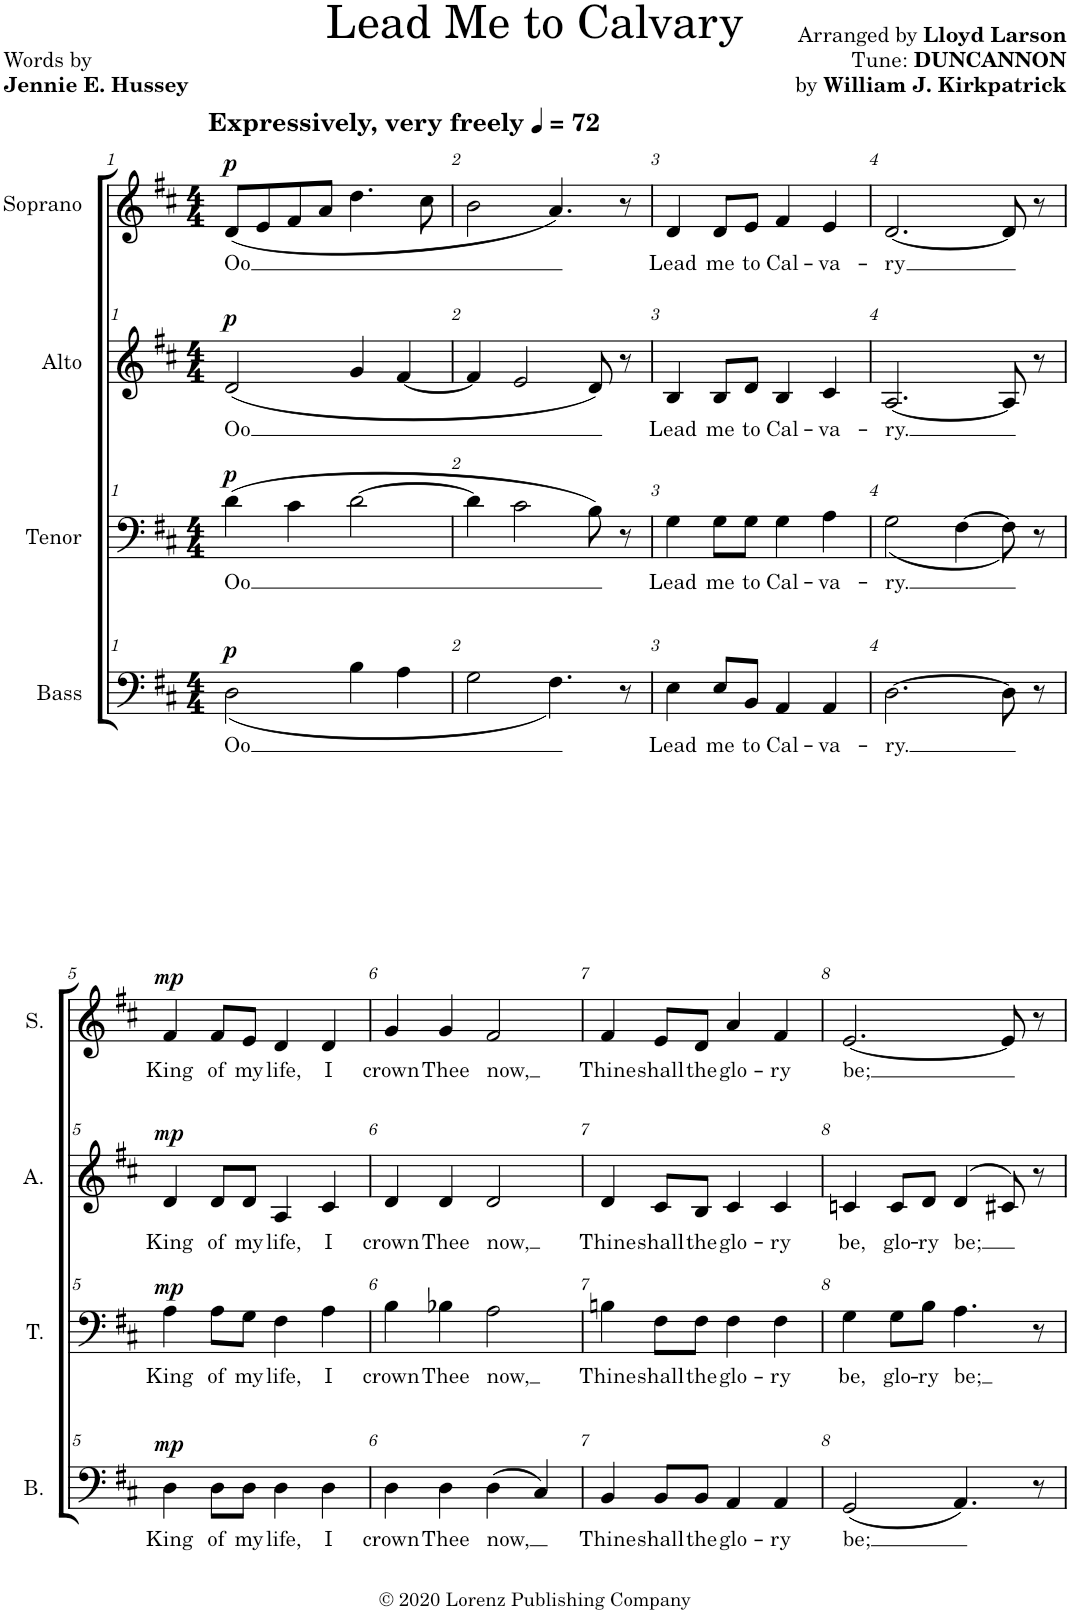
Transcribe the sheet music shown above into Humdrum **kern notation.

**kern	**text	**dynam	**kern	**text	**dynam	**kern	**text	**dynam	**kern	**text	**dynam	**kern
*part5	*part5	*part5	*part4	*part4	*part4	*part3	*part3	*part3	*part2	*part2	*part2	*part1
*staff5	*staff5	*staff5	*staff4	*staff4	*staff4	*staff3	*staff3	*staff3	*staff2	*staff2	*staff2	*staff1
*I"Bass	*	*	*I"Tenor	*	*	*I"Alto	*	*	*I"Soprano	*	*	*I"Solo
*I'B.	*	*	*I'T.	*	*	*I'A.	*	*	*I'S.	*	*	*I'Solo
*clefF4	*	*	*clefF4	*	*	*clefG2	*	*	*clefG2	*	*	*clefG2
*k[f#c#]	*	*	*k[f#c#]	*	*	*k[f#c#]	*	*	*k[f#c#]	*	*	*k[f#c#]
*M4/4	*	*	*M4/4	*	*	*M4/4	*	*	*M4/4	*	*	*M4/4
*MM72	*	*	*MM72	*	*	*MM72	*	*	*MM72	*	*	*MM72
=1	=1	=1	=1	=1	=1	=1	=1	=1	=1	=1	=1	=1
!	!	!	!	!	!	!	!	!	!	!	!	!LO:TX:a:B:t=Expressively, very freely
!	!LO:LY:b	!LO:DY:a	!	!LO:LY:b	!LO:DY:a	!	!LO:LY:b	!LO:DY:a	!	!LO:LY:b	!LO:DY:a	!
(<2D\	Oo	p	(>4d\	Oo	p	(<2d/	Oo	p	(<8d/L	Oo	p	1r
.	.	.	.	.	.	.	.	.	8e/	.	.	.
.	.	.	4c#\	.	.	.	.	.	8f#/	.	.	.
.	.	.	.	.	.	.	.	.	8a/J	.	.	.
4B\	.	.	[2d\	.	.	4g/	.	.	4.dd\	.	.	.
4A\	.	.	.	.	.	[4f#/	.	.	.	.	.	.
.	.	.	.	.	.	.	.	.	8cc#\	.	.	.
=2	=2	=2	=2	=2	=2	=2	=2	=2	=2	=2	=2	=2
2G\	.	.	4d\]	.	.	4f#/]	.	.	2b\	.	.	1r
.	.	.	2c#\	.	.	2e/	.	.	.	.	.	.
4.F#\)	.	.	.	.	.	.	.	.	4.a/)	.	.	.
.	.	.	8B\)	.	.	8d/)	.	.	.	.	.	.
8r	.	.	8r	.	.	8r	.	.	8r	.	.	.
=3	=3	=3	=3	=3	=3	=3	=3	=3	=3	=3	=3	=3
!	!LO:LY:b	!	!	!LO:LY:b	!	!	!LO:LY:b	!	!	!LO:LY:b	!	!
4E\	Lead	.	4G\	Lead	.	4B/	Lead	.	4d/	Lead	.	1r
!	!LO:LY:b	!	!	!LO:LY:b	!	!	!LO:LY:b	!	!	!LO:LY:b	!	!
8E/L	me	.	8G\L	me	.	8B/L	me	.	8d/L	me	.	.
!	!LO:LY:b	!	!	!LO:LY:b	!	!	!LO:LY:b	!	!	!LO:LY:b	!	!
8BB/J	to	.	8G\J	to	.	8d/J	to	.	8e/J	to	.	.
!	!LO:LY:b	!	!	!LO:LY:b	!	!	!LO:LY:b	!	!	!LO:LY:b	!	!
4AA/	Cal-	.	4G\	Cal-	.	4B/	Cal-	.	4f#/	Cal-	.	.
!	!LO:LY:b	!	!	!LO:LY:b	!	!	!LO:LY:b	!	!	!LO:LY:b	!	!
4AA/	-va-	.	4A\	va-	.	4c#/	-va-	.	4e/	-va-	.	.
=4	=4	=4	=4	=4	=4	=4	=4	=4	=4	=4	=4	=4
!	!LO:LY:b	!	!	!LO:LY:b	!	!	!LO:LY:b	!	!	!LO:LY:b	!	!
[2.D\	ry.	.	(<2G\	-ry.	.	[2.A/	-ry.	.	[2.d/	-ry	.	1r
.	.	.	[4F#\	.	.	.	.	.	.	.	.	.
8D\]	.	.	8F#\])	.	.	8A/]	.	.	8d/]	.	.	.
8r	.	.	8r	.	.	8r	.	.	8r	.	.	.
!!LO:LB:g=z
=5	=5	=5	=5	=5	=5	=5	=5	=5	=5	=5	=5	=5
!	!LO:LY:b	!LO:DY:a	!	!LO:LY:b	!LO:DY:a	!	!LO:LY:b	!LO:DY:a	!	!LO:LY:b	!LO:DY:a	!
4D\	King	mp	4A\	King	mp	4d/	King	mp	4f#/	King	mp	1r
!	!LO:LY:b	!	!	!LO:LY:b	!	!	!LO:LY:b	!	!	!LO:LY:b	!	!
8D\L	of	.	8A\L	of	.	8d/L	of	.	8f#/L	of	.	.
!	!LO:LY:b	!	!	!LO:LY:b	!	!	!LO:LY:b	!	!	!LO:LY:b	!	!
8D\J	my	.	8G\J	my	.	8d/J	my	.	8e/J	my	.	.
!	!LO:LY:b	!	!	!LO:LY:b	!	!	!LO:LY:b	!	!	!LO:LY:b	!	!
4D\	life,	.	4F#\	life,	.	4A/	life,	.	4d/	life,	.	.
!	!LO:LY:b	!	!	!LO:LY:b	!	!	!LO:LY:b	!	!	!LO:LY:b	!	!
4D\	I	.	4A\	I	.	4c#/	I	.	4d/	I	.	.
=6	=6	=6	=6	=6	=6	=6	=6	=6	=6	=6	=6	=6
!	!LO:LY:b	!	!	!LO:LY:b	!	!	!LO:LY:b	!	!	!LO:LY:b	!	!
4D\	crown	.	4B\	crown	.	4d/	crown	.	4g/	crown	.	1r
!	!LO:LY:b	!	!	!LO:LY:b	!	!	!LO:LY:b	!	!	!LO:LY:b	!	!
4D\	Thee	.	4B-X\	Thee	.	4d/	Thee	.	4g/	Thee	.	.
!	!LO:LY:b	!	!	!LO:LY:b	!	!	!LO:LY:b	!	!	!LO:LY:b	!	!
(>4D\	now,	.	2A\	now,	.	2d/	now,	.	2f#/	now,	.	.
4C#/)	.	.	.	.	.	.	.	.	.	.	.	.
=7	=7	=7	=7	=7	=7	=7	=7	=7	=7	=7	=7	=7
!	!LO:LY:b	!	!	!LO:LY:b	!	!	!LO:LY:b	!	!	!LO:LY:b	!	!
4BB/	Thine	.	4Bn\	Thine	.	4d/	Thine	.	4f#/	Thine	.	1r
!	!LO:LY:b	!	!	!LO:LY:b	!	!	!LO:LY:b	!	!	!LO:LY:b	!	!
8BB/L	shall	.	8F#\L	shall	.	8c#/L	shall	.	8e/L	shall	.	.
!	!LO:LY:b	!	!	!LO:LY:b	!	!	!LO:LY:b	!	!	!LO:LY:b	!	!
8BB/J	the	.	8F#\J	the	.	8B/J	the	.	8d/J	the	.	.
!	!LO:LY:b	!	!	!LO:LY:b	!	!	!LO:LY:b	!	!	!LO:LY:b	!	!
4AA/	glo-	.	4F#\	glo-	.	4c#/	glo-	.	4a/	glo-	.	.
!	!LO:LY:b	!	!	!LO:LY:b	!	!	!LO:LY:b	!	!	!LO:LY:b	!	!
4AA/	-ry	.	4F#\	-ry	.	4c#/	-ry	.	4f#/	-ry	.	.
=8	=8	=8	=8	=8	=8	=8	=8	=8	=8	=8	=8	=8
!	!LO:LY:b	!	!	!LO:LY:b	!	!	!LO:LY:b	!	!	!LO:LY:b	!	!
(<2GG/	be;	.	4G\	be,	.	4cn/	be,	.	[2.e/	be;	.	1r
!	!	!	!	!LO:LY:b	!	!	!LO:LY:b	!	!	!	!	!
.	.	.	8G\L	glo-	.	8c/L	glo-	.	.	.	.	.
!	!	!	!	!LO:LY:b	!	!	!LO:LY:b	!	!	!	!	!
.	.	.	8B\J	-ry	.	8d/J	-ry	.	.	.	.	.
!	!	!	!	!LO:LY:b	!	!	!LO:LY:b	!	!	!	!	!
4.AA/)	.	.	4.A\	be;	.	(>4d/	be;	.	.	.	.	.
.	.	.	.	.	.	8c#X/)	.	.	8e/]	.	.	.
8r	.	.	8r	.	.	8r	.	.	8r	.	.	.
=	=	=	=	=	=	=	=	=	=	=	=	=
*-	*-	*-	*-	*-	*-	*-	*-	*-	*-	*-	*-	*-
